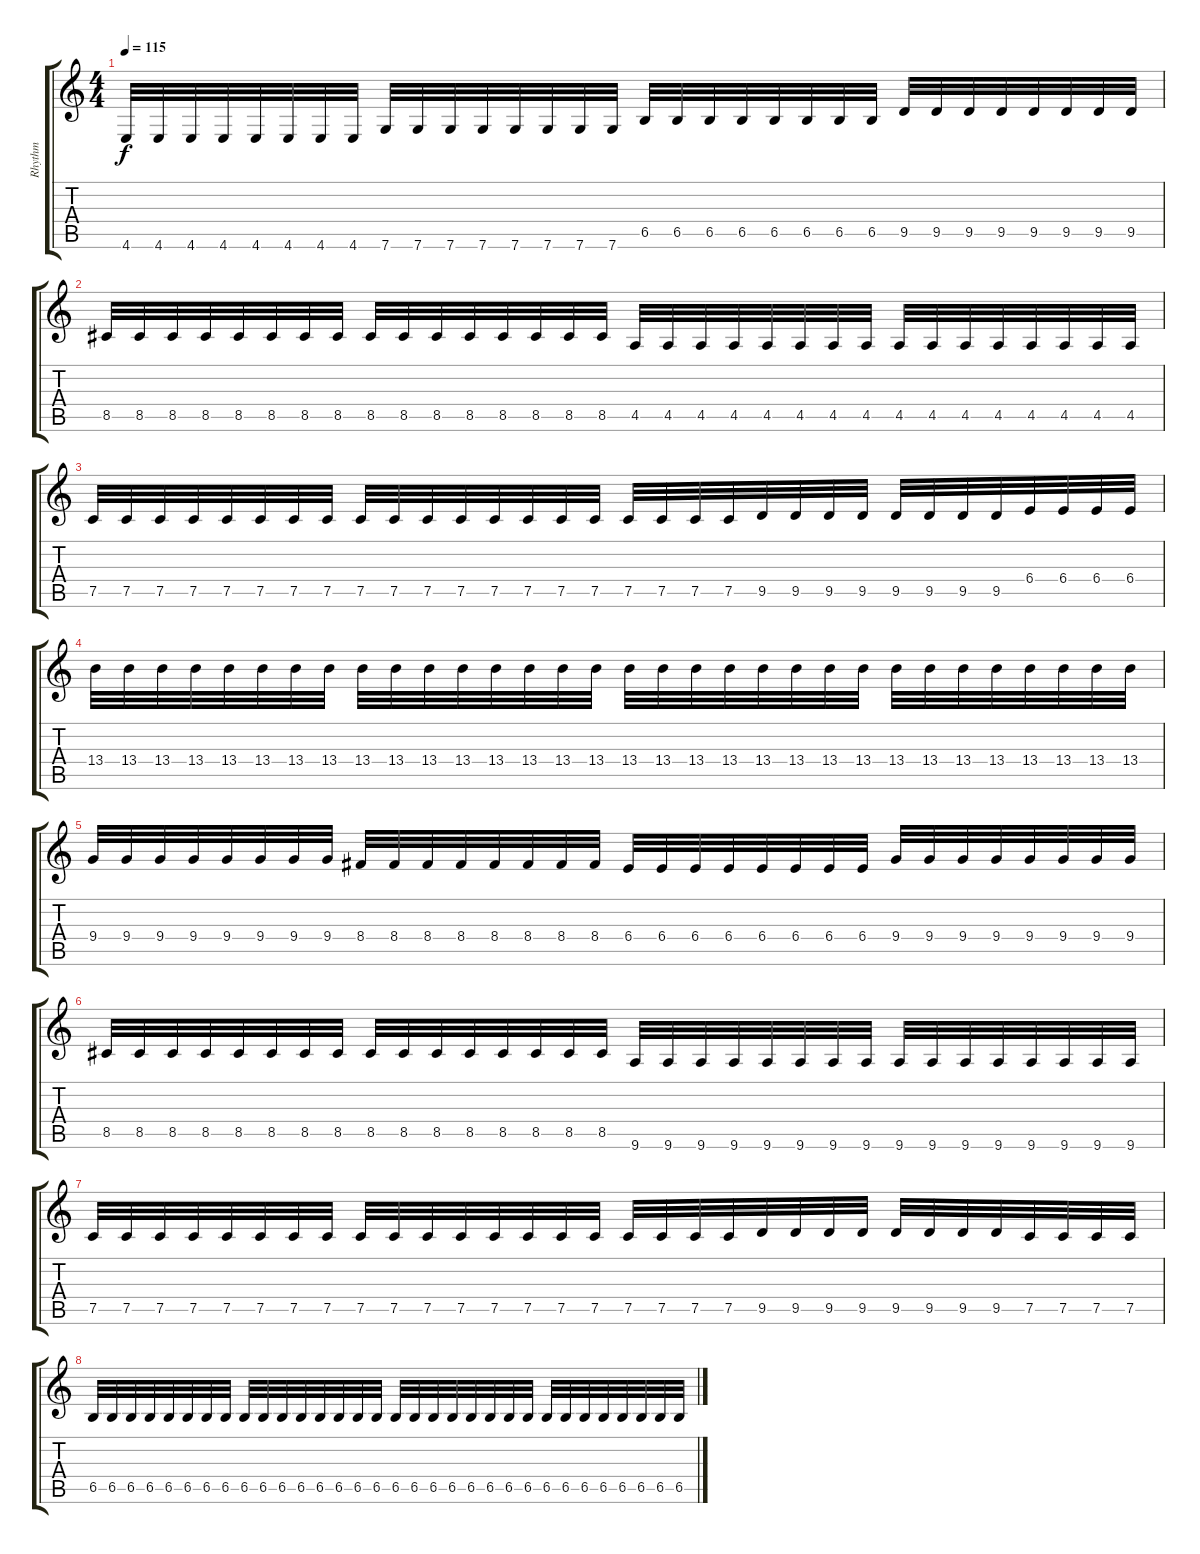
\track ("Rhythm" "Rhythm") {instrument distortionguitar}
\staff {score tabs}
\tuning (C4 G3 Eb3 Bb2 F2 C2) {hide}
\ts (4 4)
\tempo 115
\clef g2
\ks c
4.6.32{dy f} 4.6.32 4.6.32 4.6.32 4.6.32 4.6.32 4.6.32 4.6.32 7.6.32 7.6.32 7.6.32 7.6.32 7.6.32 7.6.32 7.6.32 7.6.32 6.5.32 6.5.32 6.5.32 6.5.32 6.5.32 6.5.32 6.5.32 6.5.32 9.5.32 9.5.32 9.5.32 9.5.32 9.5.32 9.5.32 9.5.32 9.5.32 |
8.5.32 8.5.32 8.5.32 8.5.32 8.5.32 8.5.32 8.5.32 8.5.32 8.5.32 8.5.32 8.5.32 8.5.32 8.5.32 8.5.32 8.5.32 8.5.32 4.5.32 4.5.32 4.5.32 4.5.32 4.5.32 4.5.32 4.5.32 4.5.32 4.5.32 4.5.32 4.5.32 4.5.32 4.5.32 4.5.32 4.5.32 4.5.32 |
7.5.32 7.5.32 7.5.32 7.5.32 7.5.32 7.5.32 7.5.32 7.5.32 7.5.32 7.5.32 7.5.32 7.5.32 7.5.32 7.5.32 7.5.32 7.5.32 7.5.32 7.5.32 7.5.32 7.5.32 9.5.32 9.5.32 9.5.32 9.5.32 9.5.32 9.5.32 9.5.32 9.5.32 6.4.32 6.4.32 6.4.32 6.4.32 |
13.4.32 13.4.32 13.4.32 13.4.32 13.4.32 13.4.32 13.4.32 13.4.32 13.4.32 13.4.32 13.4.32 13.4.32 13.4.32 13.4.32 13.4.32 13.4.32 13.4.32 13.4.32 13.4.32 13.4.32 13.4.32 13.4.32 13.4.32 13.4.32 13.4.32 13.4.32 13.4.32 13.4.32 13.4.32 13.4.32 13.4.32 13.4.32 |
9.4.32 9.4.32 9.4.32 9.4.32 9.4.32 9.4.32 9.4.32 9.4.32 8.4.32 8.4.32 8.4.32 8.4.32 8.4.32 8.4.32 8.4.32 8.4.32 6.4.32 6.4.32 6.4.32 6.4.32 6.4.32 6.4.32 6.4.32 6.4.32 9.4.32 9.4.32 9.4.32 9.4.32 9.4.32 9.4.32 9.4.32 9.4.32 |
8.5.32 8.5.32 8.5.32 8.5.32 8.5.32 8.5.32 8.5.32 8.5.32 8.5.32 8.5.32 8.5.32 8.5.32 8.5.32 8.5.32 8.5.32 8.5.32 9.6.32 9.6.32 9.6.32 9.6.32 9.6.32 9.6.32 9.6.32 9.6.32 9.6.32 9.6.32 9.6.32 9.6.32 9.6.32 9.6.32 9.6.32 9.6.32 |
7.5.32 7.5.32 7.5.32 7.5.32 7.5.32 7.5.32 7.5.32 7.5.32 7.5.32 7.5.32 7.5.32 7.5.32 7.5.32 7.5.32 7.5.32 7.5.32 7.5.32 7.5.32 7.5.32 7.5.32 9.5.32 9.5.32 9.5.32 9.5.32 9.5.32 9.5.32 9.5.32 9.5.32 7.5.32 7.5.32 7.5.32 7.5.32 |
6.5.32 6.5.32 6.5.32 6.5.32 6.5.32 6.5.32 6.5.32 6.5.32 6.5.32 6.5.32 6.5.32 6.5.32 6.5.32 6.5.32 6.5.32 6.5.32 6.5.32 6.5.32 6.5.32 6.5.32 6.5.32 6.5.32 6.5.32 6.5.32 6.5.32 6.5.32 6.5.32 6.5.32 6.5.32 6.5.32 6.5.32 6.5.32
